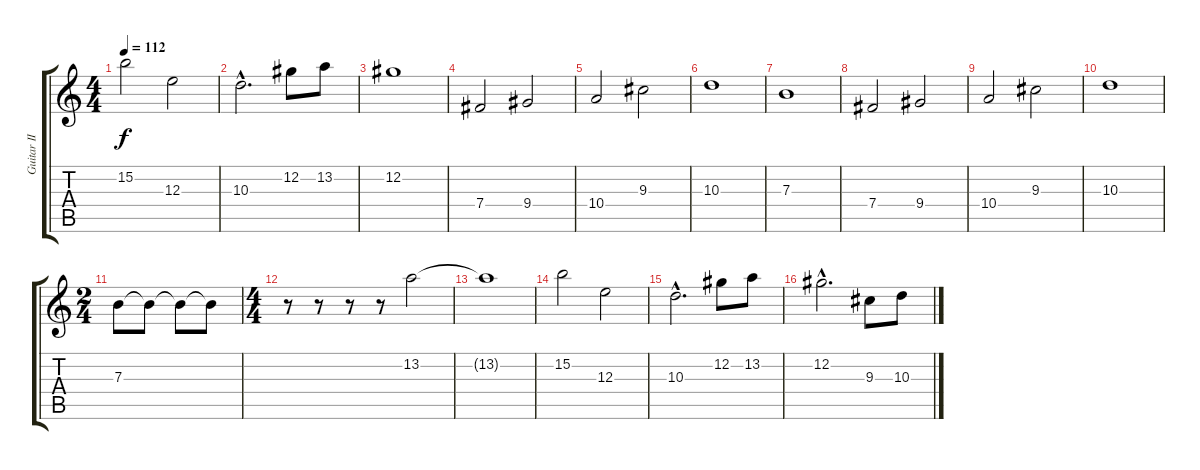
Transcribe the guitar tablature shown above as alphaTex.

\track ("Guitar II [Mike Gallagher]" "Guitar II ") {instrument distortionguitar}
\staff {score tabs}
\tuning (Db4 Ab3 E3 B2 Gb2 B1) {hide}
\ts (4 4)
\tempo 112
\clef g2
\ks c
15.2.2{dy f} 12.3.2 |
10.3{hac}.2{d} 12.2.8 13.2.8 |
12.2.1 |
7.4.2{volume 12} 9.4.2 |
10.4.2 9.3.2 |
10.3.1 |
7.3.1 |
7.4.2 9.4.2 |
10.4.2 9.3.2 |
10.3.1 |
\ts (2 4)
7.3.8 7.3{t}.8 7.3{t}.8 7.3{t}.8 |
\ts (4 4)
r.8{volume 11} r.8 r.8 r.8 13.2.2 |
13.2{t}.1 |
15.2.2 12.3.2 |
10.3{hac}.2{d} 12.2.8 13.2.8 |
12.2{hac}.2{d} 9.3.8 10.3.8
